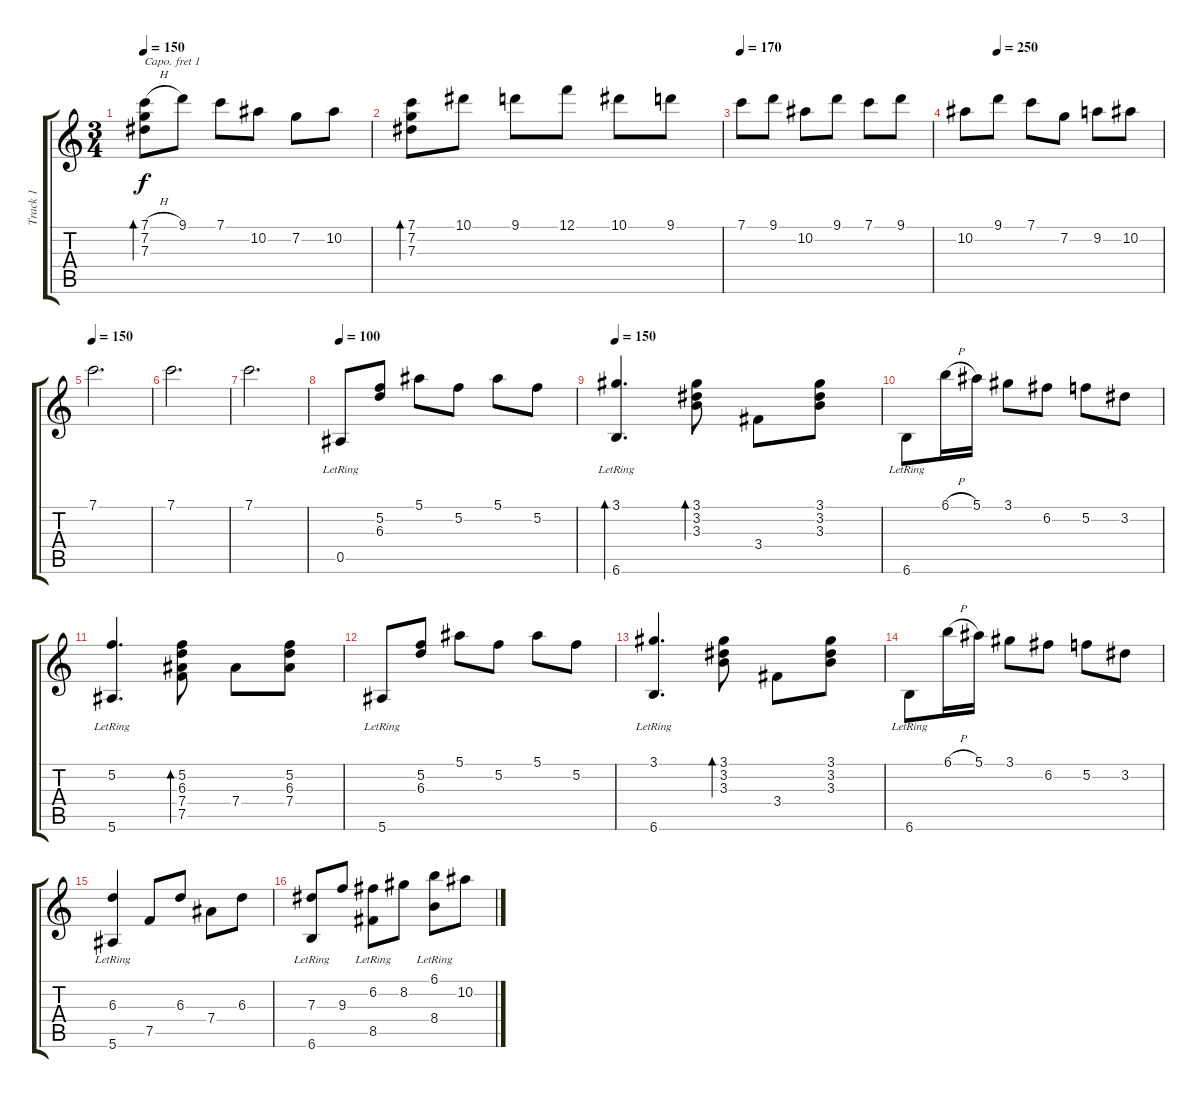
\track ("Track 1" "Track 1") {instrument acousticguitarnylon}
\staff {score tabs}
\capo 1
\tuning (E4 B3 G3 D3 A2 E2) {hide}
\ts (3 4)
\tempo 150
\clef g2
\ks c
(7.1{h} 7.2 7.3).8{bd 60 dy f} 9.1.8 7.1.8 10.2.8 7.2.8 10.2.8 |
(7.1 7.2 7.3).8{bd 480} 10.1.8 9.1.8 12.1.8 10.1.8 9.1.8 |
\tempo 170
7.1.8 9.1.8 10.2.8 9.1.8 7.1.8 9.1.8 |
\tempo (250 0.16666666666666666)
10.2.8 9.1.8 7.1.8 7.2.8 9.2.8 10.2.8 |
\tempo 150
7.1.2{d} |
7.1.2{d} |
7.1.2{d} |
\tempo 100
0.5{lr}.8 (5.2 6.3).8 5.1.8 5.2.8 5.1.8 5.2.8 |
\tempo 150
(3.1 6.6{lr}).4{d bd 480} (3.1 3.2 3.3).8{bd 480} 3.4.8 (3.1 3.2 3.3).8 |
6.6{lr}.8 6.1{h}.16 5.1.16 3.1.8 6.2.8 5.2.8 3.2.8 |
(5.2 5.6{lr}).4{d} (5.2 6.3 7.4 7.5).8{bd 480} 7.4.8 (5.2 6.3 7.4).8 |
5.6{lr}.8 (5.2 6.3).8 5.1.8 5.2.8 5.1.8 5.2.8 |
(3.1 6.6{lr}).4{d} (3.1 3.2 3.3).8{bd 480} 3.4.8 (3.1 3.2 3.3).8 |
6.6{lr}.8 6.1{h}.16 5.1.16 3.1.8 6.2.8 5.2.8 3.2.8 |
(6.3 5.6{lr}).4 7.5.8 6.3.8 7.4.8 6.3.8 |
(7.3 6.6{lr}).8 9.3.8 (6.2 8.5{lr}).8 8.2.8 (6.1 8.4{lr}).8 10.2.8
